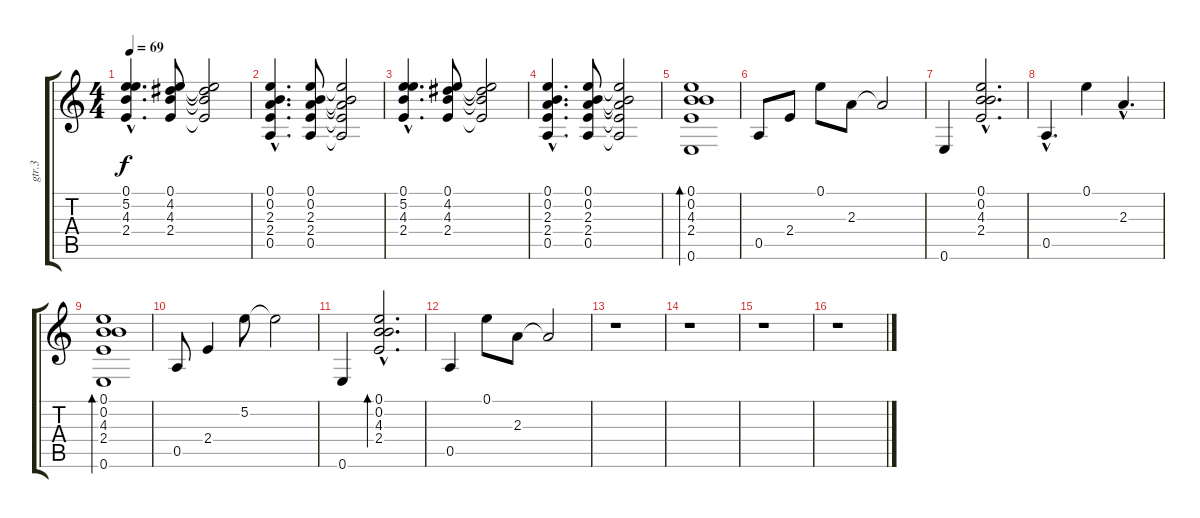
\track ("gtr.3" "gtr.3") {instrument electricguitarclean}
\staff {score tabs}
\tuning (E4 B3 G3 D3 A2 E2) {hide}
\ts (4 4)
\tempo 69
\clef g2
\ks c
(0.1{hac} 5.2{hac} 4.3{hac} 2.4{hac}).4{d dy f instrument electricguitarclean} (0.1 4.2 4.3 2.4).8 (0.1{t} 4.2{t} 4.3{t} 2.4{t}).2 |
(0.1{hac} 0.2{hac} 2.3{hac} 2.4{hac} 0.5{hac}).4{d} (0.1 0.2 2.3 2.4 0.5).8 (0.1{t} 0.2{t} 2.3{t} 2.4{t} 0.5{t}).2 |
(0.1{hac} 5.2{hac} 4.3{hac} 2.4{hac}).4{d} (0.1 4.2 4.3 2.4).8 (0.1{t} 4.2{t} 4.3{t} 2.4{t}).2 |
(0.1{hac} 0.2{hac} 2.3{hac} 2.4{hac} 0.5{hac}).4{d} (0.1 0.2 2.3 2.4 0.5).8 (0.1{t} 0.2{t} 2.3{t} 2.4{t} 0.5{t}).2 |
(0.1 0.2 4.3 2.4 0.6).1{bd 60} |
0.5.8 2.4.8 0.1.8 2.3.8 2.3{t}.2 |
0.6.4 (0.1{hac} 0.2{hac} 4.3{hac} 2.4{hac}).2{d} |
0.5{hac}.4{d} 0.1.4 2.3{hac}.4{d} |
(0.1 0.2 4.3 2.4 0.6).1{bd 60} |
0.5.8 2.4.4 5.2.8 5.2{t}.2 |
0.6.4 (0.1{hac} 0.2{hac} 4.3{hac} 2.4{hac}).2{d bd 60} |
0.5.4 0.1.8 2.3.8 2.3{t}.2 |
r.1 |
r.1 |
r.1 |
r.1
